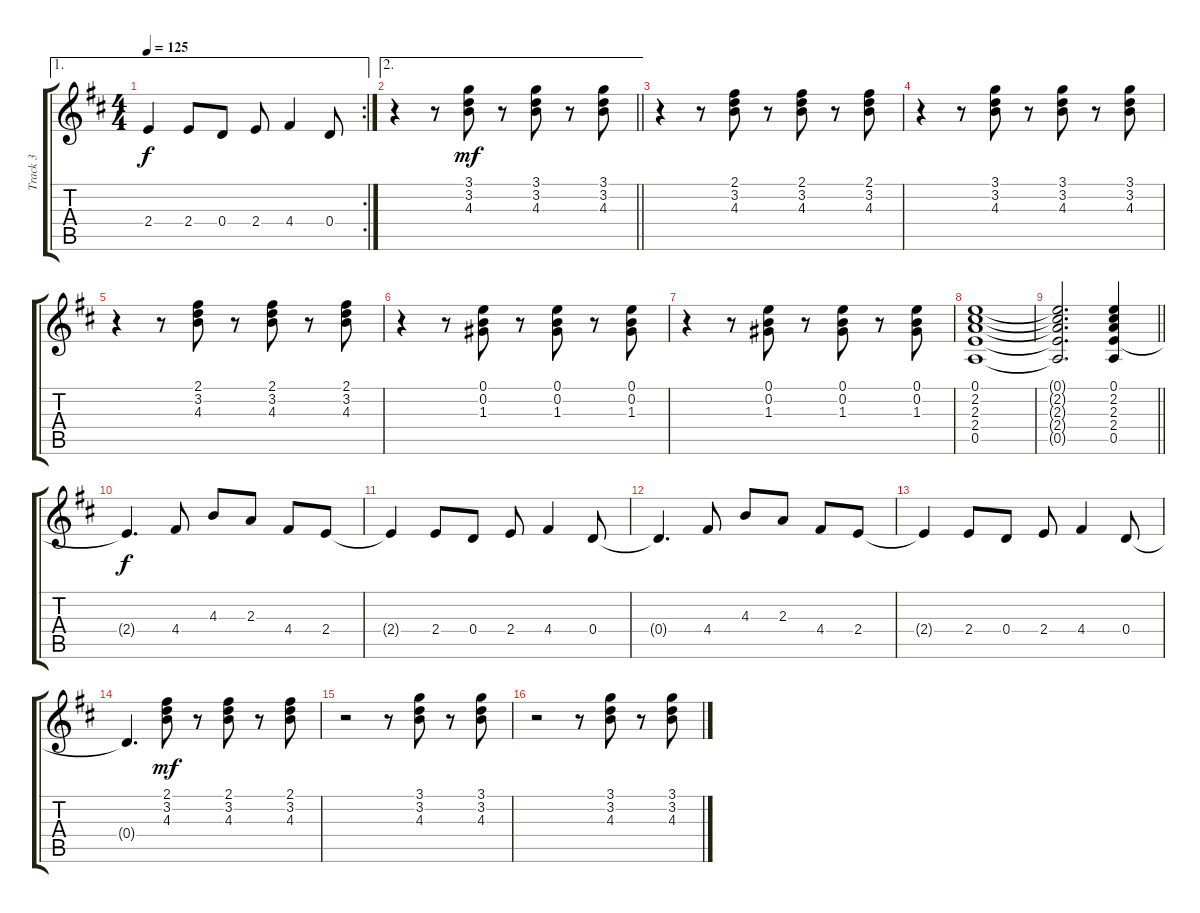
\track ("Track 3" "Track 3") {instrument electricguitarclean}
\staff {score tabs}
\tuning (E4 B3 G3 D3 A2 E2) {hide}
\ae 1
\rc 2
\ts (4 4)
\tempo 125
\clef g2
\ks d
2.4{t}.4{dy f} 2.4.8 0.4.8 2.4.8 4.4.4 0.4.8 |
\ae 2
\barLineRight lightlight
r.4 r.8 (3.1 3.2 4.3).8{dy mf} r.8 (3.1 3.2 4.3).8 r.8 (3.1 3.2 4.3).8 |
r.4 r.8 (2.1 3.2 4.3).8 r.8 (2.1 3.2 4.3).8 r.8 (2.1 3.2 4.3).8 |
r.4 r.8 (3.1 3.2 4.3).8 r.8 (3.1 3.2 4.3).8 r.8 (3.1 3.2 4.3).8 |
r.4 r.8 (2.1 3.2 4.3).8 r.8 (2.1 3.2 4.3).8 r.8 (2.1 3.2 4.3).8 |
r.4 r.8 (0.1 0.2 1.3).8 r.8 (0.1 0.2 1.3).8 r.8 (0.1 0.2 1.3).8 |
r.4 r.8 (0.1 0.2 1.3).8 r.8 (0.1 0.2 1.3).8 r.8 (0.1 0.2 1.3).8 |
(0.1 2.2 2.3 2.4 0.5).1 |
\barLineRight lightlight
(0.1{t} 2.2{t} 2.3{t} 2.4{t} 0.5{t}).2{d} (0.1 2.2 2.3 2.4 0.5).4 |
2.4{t}.4{d dy f} 4.4.8 4.3.8 2.3.8 4.4.8 2.4.8 |
2.4{t}.4 2.4.8 0.4.8 2.4.8 4.4.4 0.4.8 |
0.4{t}.4{d} 4.4.8 4.3.8 2.3.8 4.4.8 2.4.8 |
2.4{t}.4 2.4.8 0.4.8 2.4.8 4.4.4 0.4.8 |
0.4{t}.4{d} (2.1 3.2 4.3).8{dy mf} r.8 (2.1 3.2 4.3).8 r.8 (2.1 3.2 4.3).8 |
r.2 r.8 (3.1 3.2 4.3).8 r.8 (3.1 3.2 4.3).8 |
r.2 r.8 (3.1 3.2 4.3).8 r.8 (3.1 3.2 4.3).8
